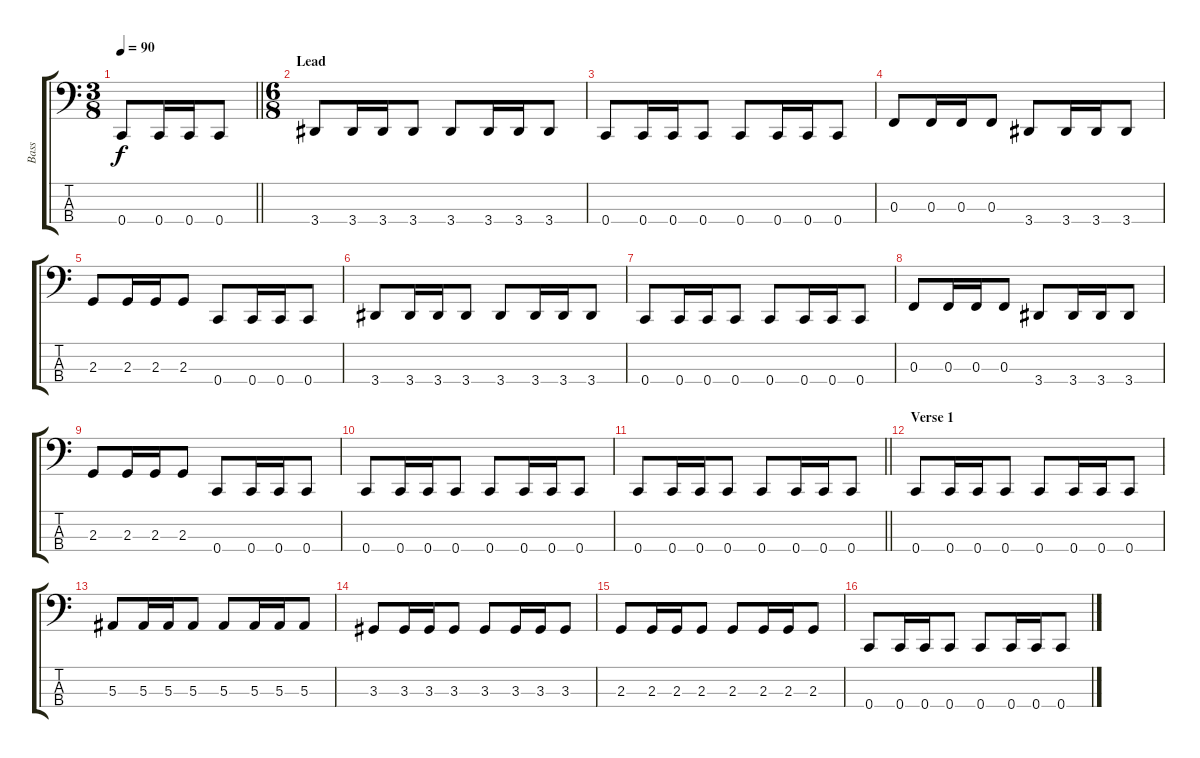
\track ("Bass" "Bass") {instrument electricbassfinger}
\staff {score tabs}
\tuning (Eb2 Bb1 F1 C1) {hide}
\ts (3 8)
\tempo 90
\clef f4
\barLineRight lightlight
\ks c
0.4.8{dy f} 0.4.16 0.4.16 0.4.8 |
\ts (6 8)
\section ("" "Lead")
3.4.8 3.4.16 3.4.16 3.4.8 3.4.8 3.4.16 3.4.16 3.4.8 |
0.4.8 0.4.16 0.4.16 0.4.8 0.4.8 0.4.16 0.4.16 0.4.8 |
0.3.8 0.3.16 0.3.16 0.3.8 3.4.8 3.4.16 3.4.16 3.4.8 |
2.3.8 2.3.16 2.3.16 2.3.8 0.4.8 0.4.16 0.4.16 0.4.8 |
3.4.8 3.4.16 3.4.16 3.4.8 3.4.8 3.4.16 3.4.16 3.4.8 |
0.4.8 0.4.16 0.4.16 0.4.8 0.4.8 0.4.16 0.4.16 0.4.8 |
0.3.8 0.3.16 0.3.16 0.3.8 3.4.8 3.4.16 3.4.16 3.4.8 |
2.3.8 2.3.16 2.3.16 2.3.8 0.4.8 0.4.16 0.4.16 0.4.8 |
0.4.8 0.4.16 0.4.16 0.4.8 0.4.8 0.4.16 0.4.16 0.4.8 |
\barLineRight lightlight
0.4.8 0.4.16 0.4.16 0.4.8 0.4.8 0.4.16 0.4.16 0.4.8 |
\section ("" "Verse 1")
0.4.8 0.4.16 0.4.16 0.4.8 0.4.8 0.4.16 0.4.16 0.4.8 |
5.3.8 5.3.16 5.3.16 5.3.8 5.3.8 5.3.16 5.3.16 5.3.8 |
3.3.8 3.3.16 3.3.16 3.3.8 3.3.8 3.3.16 3.3.16 3.3.8 |
2.3.8 2.3.16 2.3.16 2.3.8 2.3.8 2.3.16 2.3.16 2.3.8 |
0.4.8 0.4.16 0.4.16 0.4.8 0.4.8 0.4.16 0.4.16 0.4.8
